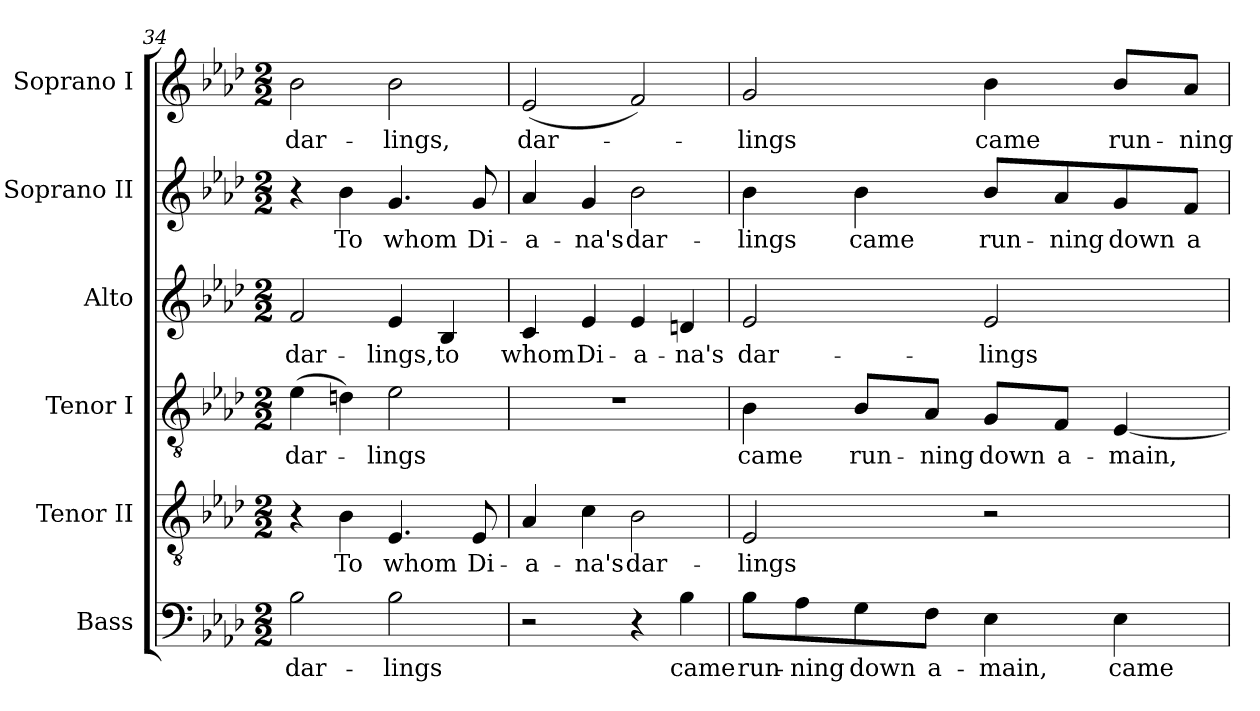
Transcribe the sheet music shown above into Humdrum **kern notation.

**kern	**text	**kern	**text	**kern	**text	**kern	**text	**kern	**text	**kern	**text
*part6	*part6	*part5	*part5	*part4	*part4	*part3	*part3	*part2	*part2	*part1	*part1
*staff6	*staff6	*staff5	*staff5	*staff4	*staff4	*staff3	*staff3	*staff2	*staff2	*staff1	*staff1
*I"Bass	*	*I"Tenor II	*	*I"Tenor I	*	*I"Alto	*	*I"Soprano II	*	*I"Soprano I	*
*I'B.	*	*I'T. II	*	*I'T. I	*	*I'A.	*	*I'S. II	*	*I'S. I	*
*clefF4	*	*clefGv2	*	*clefGv2	*	*clefG2	*	*clefG2	*	*clefG2	*
*	*	*ITrd7c12	*	*ITrd7c12	*	*	*	*	*	*	*
*k[b-e-a-d-]	*	*k[b-e-a-d-]	*	*k[b-e-a-d-]	*	*k[b-e-a-d-]	*	*k[b-e-a-d-]	*	*k[b-e-a-d-]	*
*A-:	*	*A-:	*	*A-:	*	*A-:	*	*A-:	*	*A-:	*
*M2/2	*	*M2/2	*	*M2/2	*	*M2/2	*	*M2/2	*	*M2/2	*
=34	=34	=34	=34	=34	=34	=34	=34	=34	=34	=34	=34
!	!LO:LY:b:color=#000000	!	!	!	!	!	!	!	!	!	!
!	!	!	!	!	!LO:LY:b:color=#000000	!	!	!	!	!	!
!	!	!	!	!	!	!	!LO:LY:b:color=#000000	!	!	!	!
!	!	!	!	!	!	!	!	!	!	!	!LO:LY:b:color=#000000
2B-i\	dar-	4r	.	(4E-i\	dar-	2fi/	dar-	4r	.	2b-i\	dar-
!	!	!	!LO:LY:b:color=#000000	!	!	!	!	!	!	!	!
!	!	!	!	!	!	!	!	!	!LO:LY:b:color=#000000	!	!
.	.	4BB-i\	To	4Dni\)	.	.	.	4b-i\	To	.	.
!	!LO:LY:b:color=#000000	!	!	!	!	!	!	!	!	!	!
!	!	!	!LO:LY:b:color=#000000	!	!	!	!	!	!	!	!
!	!	!	!	!	!LO:LY:b:color=#000000	!	!	!	!	!	!
!	!	!	!	!	!	!	!LO:LY:b:color=#000000	!	!	!	!
!	!	!	!	!	!	!	!	!	!LO:LY:b:color=#000000	!	!
!	!	!	!	!	!	!	!	!	!	!	!LO:LY:b:color=#000000
2B-i\	-lings	4.EE-i/	whom	2E-i\	-lings	4e-i/	-lings,	4.gi/	whom	2b-i\	-lings,
!	!	!	!	!	!	!	!LO:LY:b:color=#000000	!	!	!	!
.	.	.	.	.	.	4B-i/	to	.	.	.	.
!	!	!	!LO:LY:b:color=#000000	!	!	!	!	!	!	!	!
!	!	!	!	!	!	!	!	!	!LO:LY:b:color=#000000	!	!
.	.	8EE-i/	Di-	.	.	.	.	8gi/	Di-	.	.
!!LO:PB:g=z
=35	=35	=35	=35	=35	=35	=35	=35	=35	=35	=35	=35
!	!	!	!LO:LY:b:color=#000000	!	!	!	!	!	!	!	!
!	!	!	!	!	!	!	!LO:LY:b:color=#000000	!	!	!	!
!	!	!	!	!	!	!	!	!	!LO:LY:b:color=#000000	!	!
!	!	!	!	!	!	!	!	!	!	!	!LO:LY:b:color=#000000
2r	.	4AA-i/	-a-	1r	.	4ci/	whom	4a-i/	-a-	(2e-i/	dar-
!	!	!	!LO:LY:b:color=#000000	!	!	!	!	!	!	!	!
!	!	!	!	!	!	!	!LO:LY:b:color=#000000	!	!	!	!
!	!	!	!	!	!	!	!	!	!LO:LY:b:color=#000000	!	!
.	.	4Ci\	-na's	.	.	4e-i/	Di-	4gi/	-na's	.	.
!	!	!	!LO:LY:b:color=#000000	!	!	!	!	!	!	!	!
!	!	!	!	!	!	!	!LO:LY:b:color=#000000	!	!	!	!
!	!	!	!	!	!	!	!	!	!LO:LY:b:color=#000000	!	!
4r	.	2BB-i\	dar-	.	.	4e-i/	-a-	2b-i\	dar-	2fi/)	.
!	!LO:LY:b:color=#000000	!	!	!	!	!	!	!	!	!	!
!	!	!	!	!	!	!	!LO:LY:b:color=#000000	!	!	!	!
4B-i\	came	.	.	.	.	4dni/	-na's	.	.	.	.
=36	=36	=36	=36	=36	=36	=36	=36	=36	=36	=36	=36
!	!LO:LY:b:color=#000000	!	!	!	!	!	!	!	!	!	!
!	!	!	!LO:LY:b:color=#000000	!	!	!	!	!	!	!	!
!	!	!	!	!	!LO:LY:b:color=#000000	!	!	!	!	!	!
!	!	!	!	!	!	!	!LO:LY:b:color=#000000	!	!	!	!
!	!	!	!	!	!	!	!	!	!LO:LY:b:color=#000000	!	!
!	!	!	!	!	!	!	!	!	!	!	!LO:LY:b:color=#000000
8B-i\L	run-	2EE-i/	-lings	4BB-i\	came	2e-i/	dar-	4b-i\	-lings	2gi/	-lings
!	!LO:LY:b:color=#000000	!	!	!	!	!	!	!	!	!	!
8A-i\	-ning	.	.	.	.	.	.	.	.	.	.
!	!LO:LY:b:color=#000000	!	!	!	!	!	!	!	!	!	!
!	!	!	!	!	!LO:LY:b:color=#000000	!	!	!	!	!	!
!	!	!	!	!	!	!	!	!	!LO:LY:b:color=#000000	!	!
8Gi\	down	.	.	8BB-i/L	run-	.	.	4b-i\	came	.	.
!	!LO:LY:b:color=#000000	!	!	!	!	!	!	!	!	!	!
!	!	!	!	!	!LO:LY:b:color=#000000	!	!	!	!	!	!
8Fi\J	a-	.	.	8AA-i/J	-ning	.	.	.	.	.	.
!	!LO:LY:b:color=#000000	!	!	!	!	!	!	!	!	!	!
!	!	!	!	!	!LO:LY:b:color=#000000	!	!	!	!	!	!
!	!	!	!	!	!	!	!LO:LY:b:color=#000000	!	!	!	!
!	!	!	!	!	!	!	!	!	!LO:LY:b:color=#000000	!	!
!	!	!	!	!	!	!	!	!	!	!	!LO:LY:b:color=#000000
4E-i\	-main,	2r	.	8GGi/L	down	2e-i/	-lings	8b-i/L	run-	4b-i\	came
!	!	!	!	!	!LO:LY:b:color=#000000	!	!	!	!	!	!
!	!	!	!	!	!	!	!	!	!LO:LY:b:color=#000000	!	!
.	.	.	.	8FFi/J	a-	.	.	8a-i/	-ning	.	.
!	!LO:LY:b:color=#000000	!	!	!	!	!	!	!	!	!	!
!	!	!	!	!	!LO:LY:b:color=#000000	!	!	!	!	!	!
!	!	!	!	!	!	!	!	!	!LO:LY:b:color=#000000	!	!
!	!	!	!	!	!	!	!	!	!	!	!LO:LY:b:color=#000000
4E-i\	came	.	.	[<4EE-i/	-main,	.	.	8gi/	down	8b-i/L	run-
!	!	!	!	!	!	!	!	!	!LO:LY:b:color=#000000	!	!
!	!	!	!	!	!	!	!	!	!	!	!LO:LY:b:color=#000000
.	.	.	.	.	.	.	.	8fi/J	a-	8a-i/J	-ning
=	=	=	=	=	=	=	=	=	=	=	=
*-	*-	*-	*-	*-	*-	*-	*-	*-	*-	*-	*-
